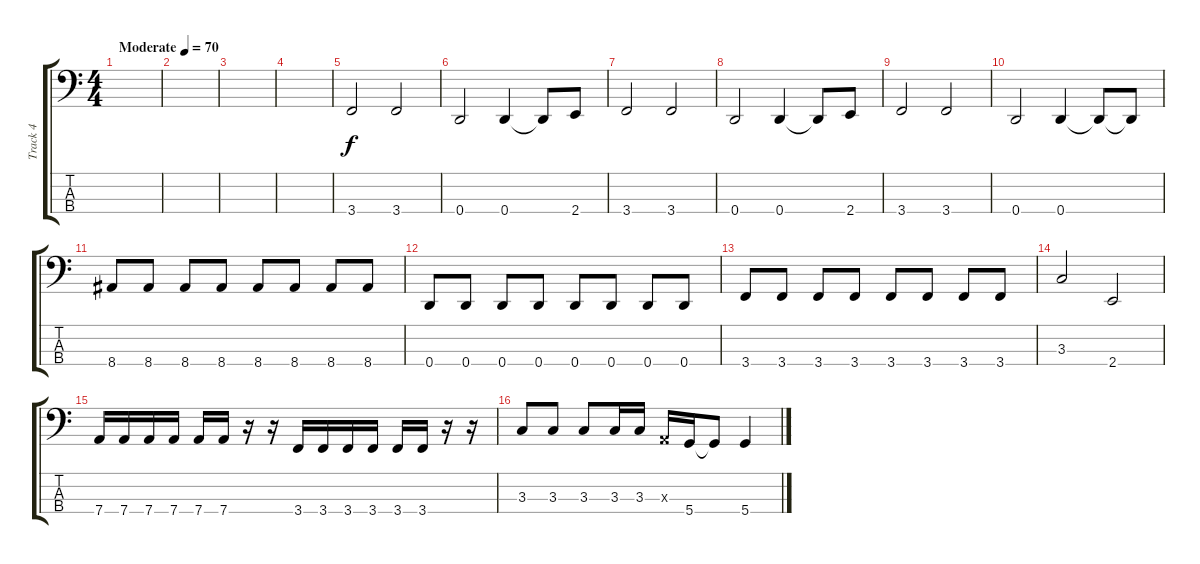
\track ("Track 4" "Track 4") {instrument electricbassfinger}
\staff {score tabs}
\tuning (G2 D2 A1 D1) {hide}
\ts (4 4)
\tempo (70 "Moderate")
\clef f4
\ks c
|
|
|
|
3.4.2 3.4.2 |
0.4.2 0.4.4 0.4{t}.8 2.4.8 |
3.4.2 3.4.2 |
0.4.2 0.4.4 0.4{t}.8 2.4.8 |
3.4.2 3.4.2 |
0.4.2 0.4.4 0.4{t}.8 0.4{t}.8 |
8.4.8 8.4.8 8.4.8 8.4.8 8.4.8 8.4.8 8.4.8 8.4.8 |
0.4.8 0.4.8 0.4.8 0.4.8 0.4.8 0.4.8 0.4.8 0.4.8 |
3.4.8 3.4.8 3.4.8 3.4.8 3.4.8 3.4.8 3.4.8 3.4.8 |
3.3.2 2.4.2 |
7.4.16 7.4.16 7.4.16 7.4.16 7.4.16 7.4.16 r.16 r.16 3.4.16 3.4.16 3.4.16 3.4.16 3.4.16 3.4.16 r.16 r.16 |
3.3.8 3.3.8 3.3.8 3.3.16 3.3.16 0.3{x}.16 5.4.16 5.4{t}.8 5.4.4
